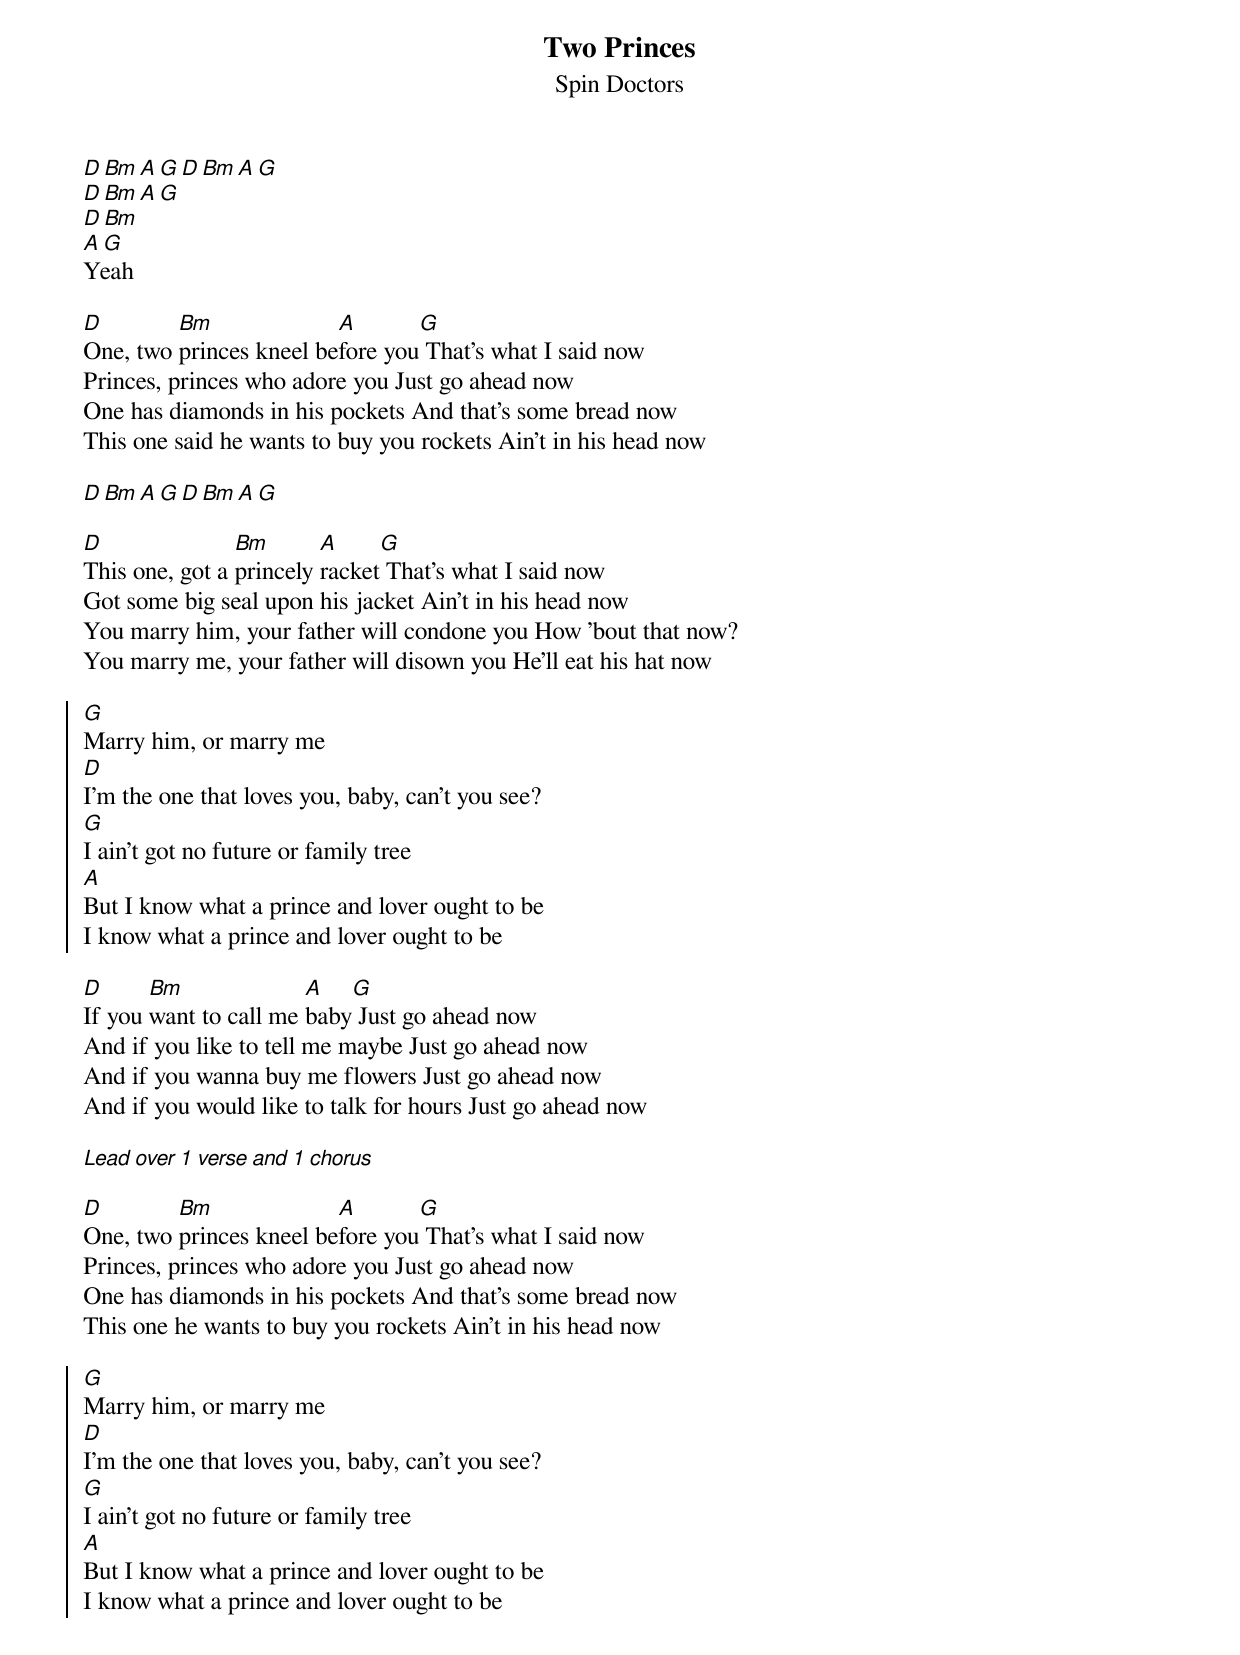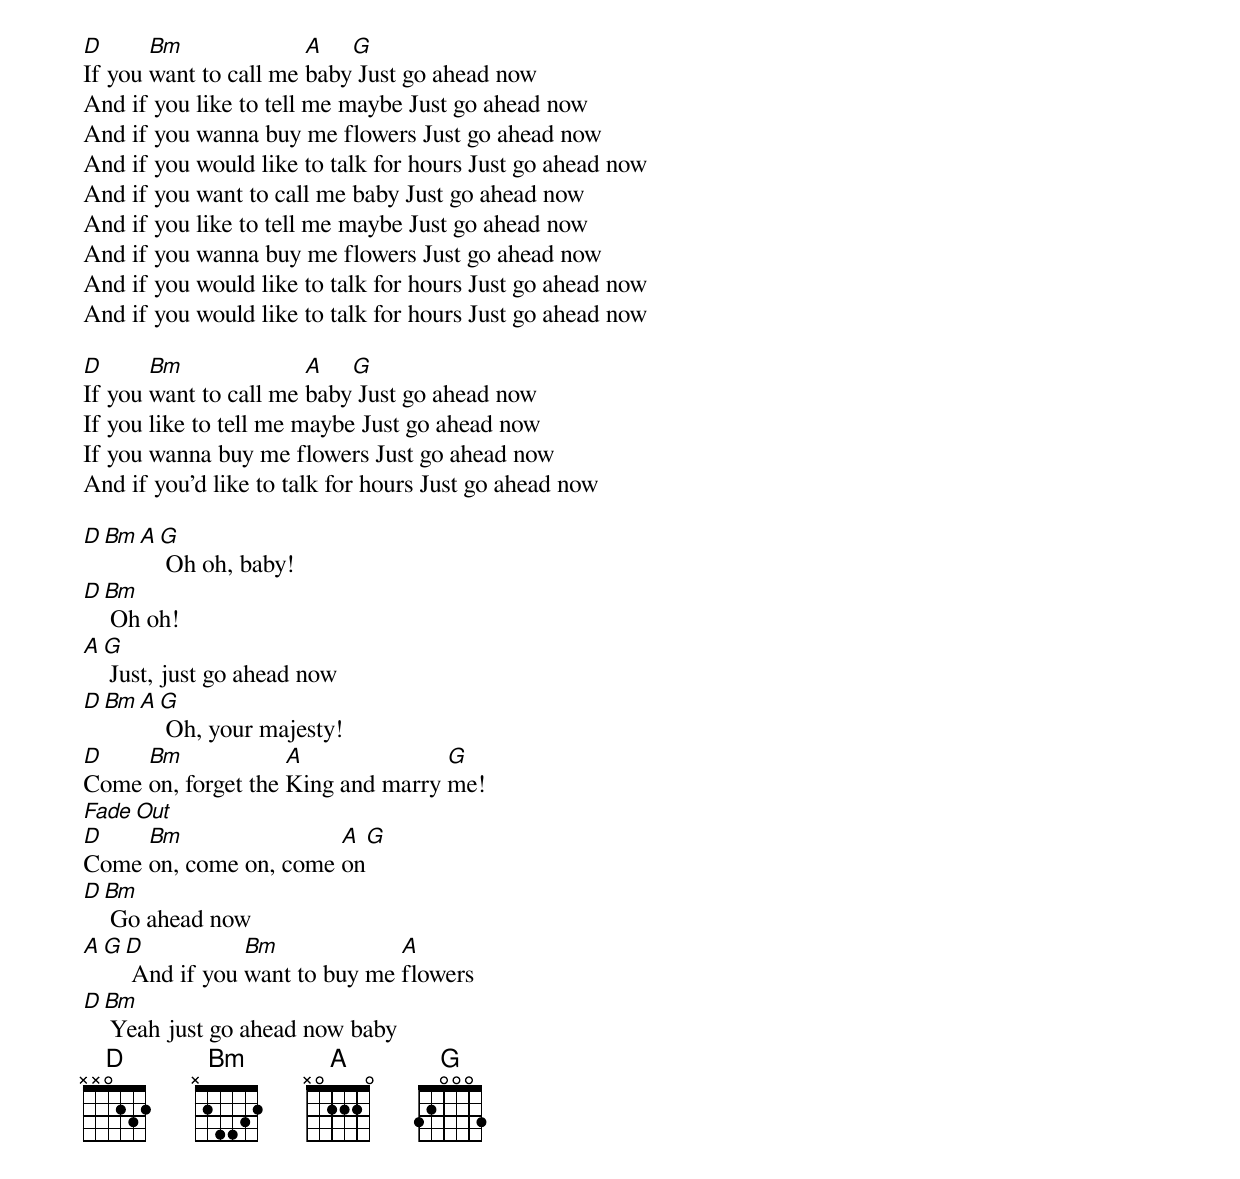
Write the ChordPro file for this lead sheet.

{t: Two Princes}
{st: Spin Doctors}
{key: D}

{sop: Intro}
[D][Bm][A][G][D][Bm][A][G]
[D][Bm][A][G]
[D][Bm]
[A][G]
Yeah
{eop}

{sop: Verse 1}
[D]One, two [Bm]princes kneel be[A]fore you[G] That's what I said now
Princes, princes who adore you Just go ahead now
One has diamonds in his pockets And that's some bread now
This one said he wants to buy you rockets Ain't in his head now
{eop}

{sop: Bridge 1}
[D][Bm][A][G][D][Bm][A][G]
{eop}

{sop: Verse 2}
[D]This one, got a [Bm]princely [A]racket[G] That's what I said now
Got some big seal upon his jacket Ain't in his head now
You marry him, your father will condone you How 'bout that now?
You marry me, your father will disown you He'll eat his hat now
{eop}

{soc}
[G]Marry him, or marry me
[D]I'm the one that loves you, baby, can't you see?
[G]I ain't got no future or family tree
[A]But I know what a prince and lover ought to be
I know what a prince and lover ought to be
{eoc}

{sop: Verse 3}
[D]If you [Bm]want to call me [A]baby[G] Just go ahead now
And if you like to tell me maybe Just go ahead now
And if you wanna buy me flowers Just go ahead now
And if you would like to talk for hours Just go ahead now
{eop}

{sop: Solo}
[Lead over 1 verse and 1 chorus]
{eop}

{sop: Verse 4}
[D]One, two [Bm]princes kneel be[A]fore you[G] That's what I said now
Princes, princes who adore you Just go ahead now
One has diamonds in his pockets And that's some bread now
This one he wants to buy you rockets Ain't in his head now
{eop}

{soc}
[G]Marry him, or marry me
[D]I'm the one that loves you, baby, can't you see?
[G]I ain't got no future or family tree
[A]But I know what a prince and lover ought to be
I know what a prince and lover ought to be
{eoc}

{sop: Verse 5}
[D]If you [Bm]want to call me [A]baby[G] Just go ahead now
And if you like to tell me maybe Just go ahead now
And if you wanna buy me flowers Just go ahead now
And if you would like to talk for hours Just go ahead now
And if you want to call me baby Just go ahead now
And if you like to tell me maybe Just go ahead now
And if you wanna buy me flowers Just go ahead now
And if you would like to talk for hours Just go ahead now
And if you would like to talk for hours Just go ahead now
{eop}

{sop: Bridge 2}
[D]If you [Bm]want to call me [A]baby[G] Just go ahead now
If you like to tell me maybe Just go ahead now
If you wanna buy me flowers Just go ahead now
And if you'd like to talk for hours Just go ahead now
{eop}

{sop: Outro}
[D][Bm][A][G] Oh oh, baby!
[D][Bm] Oh oh!
[A][G] Just, just go ahead now
[D][Bm][A][G] Oh, your majesty!
[D]Come [Bm]on, forget the [A]King and marry [G]me!
[Fade Out]
[D]Come [Bm]on, come on, come [A]on[G]
[D][Bm] Go ahead now
[A][G][D] And if you [Bm]want to buy me [A]flowers
[D][Bm] Yeah just go ahead now baby
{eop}
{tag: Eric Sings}
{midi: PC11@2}
